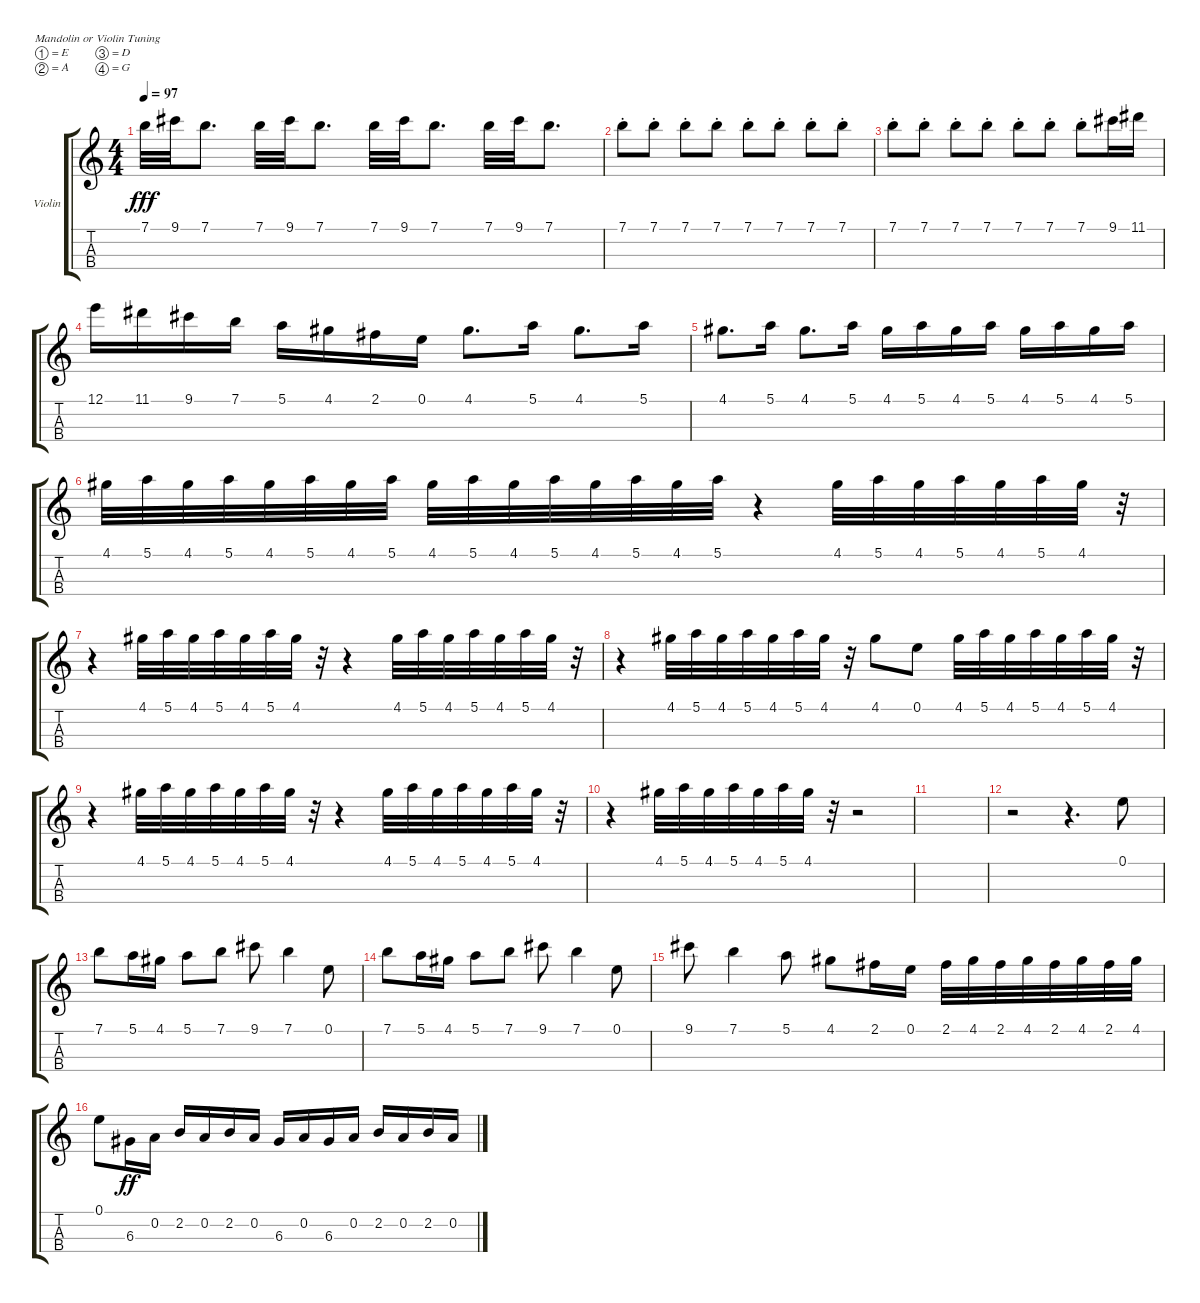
\defaultSystemsLayout 4
\bracketExtendMode groupsimilarinstruments
\firstSystemTrackNameOrientation horizontal
\otherSystemsTrackNameOrientation horizontal
\track ("Violin" "Violin") {instrument violin}
\staff {score tabs}
\tuning (E5 A4 D4 G3)
\ts (4 4)
\tempo 97
\clef g2
\ks c
7.1.32{dy fff} 9.1.32 7.1.8{d} 7.1.32 9.1.32 7.1.8{d} 7.1.32 9.1.32 7.1.8{d} 7.1.32 9.1.32 7.1.8{d} |
7.1{st}.8 7.1{st}.8 7.1{st}.8 7.1{st}.8 7.1{st}.8 7.1{st}.8 7.1{st}.8 7.1{st}.8 |
7.1{st}.8 7.1{st}.8 7.1{st}.8 7.1{st}.8 7.1{st}.8 7.1{st}.8 7.1{st}.8 9.1.16 11.1.16 |
12.1.16 11.1.16 9.1.16 7.1.16 5.1.16 4.1.16 2.1.16 0.1.16 4.1.8{d} 5.1.16 4.1.8{d} 5.1.16 |
4.1.8{d} 5.1.16 4.1.8{d} 5.1.16 4.1.16 5.1.16 4.1.16 5.1.16 4.1.16 5.1.16 4.1.16 5.1.16 |
4.1.32 5.1.32 4.1.32 5.1.32 4.1.32 5.1.32 4.1.32 5.1.32 4.1.32 5.1.32 4.1.32 5.1.32 4.1.32 5.1.32 4.1.32 5.1.32 r.4 4.1.32 5.1.32 4.1.32 5.1.32 4.1.32 5.1.32 4.1.32 r.32 |
r.4 4.1.32 5.1.32 4.1.32 5.1.32 4.1.32 5.1.32 4.1.32 r.32 r.4 4.1.32 5.1.32 4.1.32 5.1.32 4.1.32 5.1.32 4.1.32 r.32 |
r.4 4.1.32 5.1.32 4.1.32 5.1.32 4.1.32 5.1.32 4.1.32 r.32 4.1.8 0.1.8 4.1.32 5.1.32 4.1.32 5.1.32 4.1.32 5.1.32 4.1.32 r.32 |
r.4 4.1.32 5.1.32 4.1.32 5.1.32 4.1.32 5.1.32 4.1.32 r.32 r.4 4.1.32 5.1.32 4.1.32 5.1.32 4.1.32 5.1.32 4.1.32 r.32 |
r.4 4.1.32 5.1.32 4.1.32 5.1.32 4.1.32 5.1.32 4.1.32 r.32 r.2 |
|
r.2 r.4{d} 0.1.8 |
7.1.8 5.1.16 4.1.16 5.1.8 7.1.8 9.1.8 7.1.4 0.1.8 |
7.1.8 5.1.16 4.1.16 5.1.8 7.1.8 9.1.8 7.1.4 0.1.8 |
9.1.8 7.1.4 5.1.8 4.1.8 2.1.16 0.1.16 2.1.32 4.1.32 2.1.32 4.1.32 2.1.32 4.1.32 2.1.32 4.1.32 |
0.1.8 6.3.16{dy ff} 0.2.16 2.2.16 0.2.16 2.2.16 0.2.16 6.3.16 0.2.16 6.3.16 0.2.16 2.2.16 0.2.16 2.2.16 0.2.16
